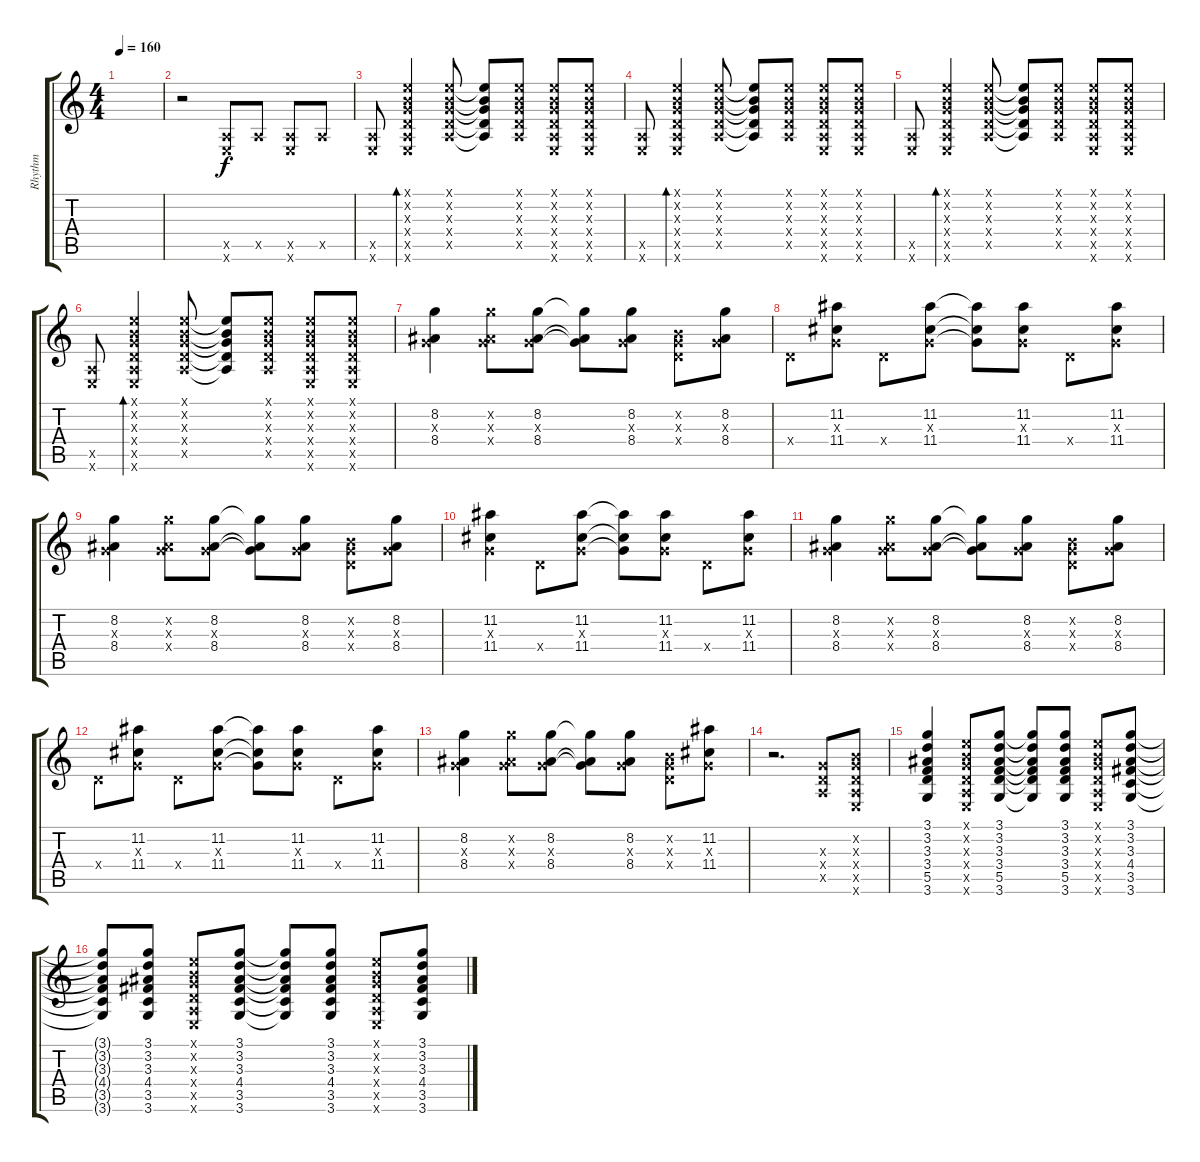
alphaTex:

\track ("Rhythm" "Rhythm") {instrument acousticguitarnylon}
\staff {score tabs}
\tuning (E4 B3 G3 D3 A2 E2) {hide}
\ts (4 4)
\tempo 160
\clef g2
\ks c
|
r.2 (0.5{x} 0.6{x}).8{volume 11} 0.5{x}.8 (0.5{x} 0.6{x}).8 0.5{x}.8 |
(0.5{x} 0.6{x}).8 (0.1{x} 0.2{x} 0.3{x} 0.4{x} 0.5{x} 0.6{x}).4{bd 480} (0.1{x} 0.2{x} 0.3{x} 0.4{x} 0.5{x}).8 (0.1{t} 0.2{t} 0.3{t} 0.4{t} 0.5{t}).8 (0.1{x} 0.2{x} 0.3{x} 0.4{x} 0.5{x}).8 (0.1{x} 0.2{x} 0.3{x} 0.4{x} 0.5{x} 0.6{x}).8 (0.1{x} 0.2{x} 0.3{x} 0.4{x} 0.5{x} 0.6{x}).8 |
(0.5{x} 0.6{x}).8 (0.1{x} 0.2{x} 0.3{x} 0.4{x} 0.5{x} 0.6{x}).4{bd 480} (0.1{x} 0.2{x} 0.3{x} 0.4{x} 0.5{x}).8 (0.1{t} 0.2{t} 0.3{t} 0.4{t} 0.5{t}).8 (0.1{x} 0.2{x} 0.3{x} 0.4{x} 0.5{x}).8 (0.1{x} 0.2{x} 0.3{x} 0.4{x} 0.5{x} 0.6{x}).8 (0.1{x} 0.2{x} 0.3{x} 0.4{x} 0.5{x} 0.6{x}).8 |
(0.5{x} 0.6{x}).8 (0.1{x} 0.2{x} 0.3{x} 0.4{x} 0.5{x} 0.6{x}).4{bd 480} (0.1{x} 0.2{x} 0.3{x} 0.4{x} 0.5{x}).8 (0.1{t} 0.2{t} 0.3{t} 0.4{t} 0.5{t}).8 (0.1{x} 0.2{x} 0.3{x} 0.4{x} 0.5{x}).8 (0.1{x} 0.2{x} 0.3{x} 0.4{x} 0.5{x} 0.6{x}).8 (0.1{x} 0.2{x} 0.3{x} 0.4{x} 0.5{x} 0.6{x}).8 |
(0.5{x} 0.6{x}).8 (0.1{x} 0.2{x} 0.3{x} 0.4{x} 0.5{x} 0.6{x}).4{bd 480} (0.1{x} 0.2{x} 0.3{x} 0.4{x} 0.5{x}).8 (0.1{t} 0.2{t} 0.3{t} 0.4{t} 0.5{t}).8 (0.1{x} 0.2{x} 0.3{x} 0.4{x} 0.5{x}).8 (0.1{x} 0.2{x} 0.3{x} 0.4{x} 0.5{x} 0.6{x}).8 (0.1{x} 0.2{x} 0.3{x} 0.4{x} 0.5{x} 0.6{x}).8 |
(8.2 0.3{x} 8.4).4 (8.2{x} 0.3{x} 8.4{x}).8 (8.2 0.3{x} 8.4).8 (8.2{t} 0.3{t} 8.4{t}).8 (8.2 0.3{x} 8.4).8 (0.2{x} 0.3{x} 0.4{x}).8 (8.2 0.3{x} 8.4).8 |
0.4{x}.8 (11.2 0.3{x} 11.4).8 0.4{x}.8 (11.2 0.3{x} 11.4).8 (11.2{t} 0.3{t} 11.4{t}).8 (11.2 0.3{x} 11.4).8 0.4{x}.8 (11.2 0.3{x} 11.4).8 |
(8.2 0.3{x} 8.4).4 (8.2{x} 0.3{x} 8.4{x}).8 (8.2 0.3{x} 8.4).8 (8.2{t} 0.3{t} 8.4{t}).8 (8.2 0.3{x} 8.4).8 (0.2{x} 0.3{x} 0.4{x}).8 (8.2 0.3{x} 8.4).8 |
(11.2 0.3{x} 11.4).4 0.4{x}.8 (11.2 0.3{x} 11.4).8 (11.2{t} 0.3{t} 11.4{t}).8 (11.2 0.3{x} 11.4).8 0.4{x}.8 (11.2 0.3{x} 11.4).8 |
(8.2 0.3{x} 8.4).4 (8.2{x} 0.3{x} 8.4{x}).8 (8.2 0.3{x} 8.4).8 (8.2{t} 0.3{t} 8.4{t}).8 (8.2 0.3{x} 8.4).8 (0.2{x} 0.3{x} 0.4{x}).8 (8.2 0.3{x} 8.4).8 |
0.4{x}.8 (11.2 0.3{x} 11.4).8 0.4{x}.8 (11.2 0.3{x} 11.4).8 (11.2{t} 0.3{t} 11.4{t}).8 (11.2 0.3{x} 11.4).8 0.4{x}.8 (11.2 0.3{x} 11.4).8 |
(8.2 0.3{x} 8.4).4 (8.2{x} 0.3{x} 8.4{x}).8 (8.2 0.3{x} 8.4).8 (8.2{t} 0.3{t} 8.4{t}).8 (8.2 0.3{x} 8.4).8 (0.2{x} 0.3{x} 0.4{x}).8 (11.2 0.3{x} 11.4).8 |
r.2{d} (0.3{x} 0.4{x} 0.5{x}).8 (0.2{x} 0.3{x} 0.4{x} 0.5{x} 0.6{x}).8 |
(3.1 3.2 3.3 3.4 5.5 3.6).4 (0.1{x} 0.2{x} 0.3{x} 0.4{x} 0.5{x} 0.6{x}).8 (3.1 3.2 3.3 3.4 5.5 3.6).8 (3.1{t} 3.2{t} 3.3{t} 3.4{t} 5.5{t} 3.6{t}).8 (3.1 3.2 3.3 3.4 5.5 3.6).8 (0.1{x} 0.2{x} 0.3{x} 0.4{x} 0.5{x} 0.6{x}).8 (3.1 3.2 3.3 4.4 3.5 3.6).8 |
(3.1{t} 3.2{t} 3.3{t} 4.4{t} 3.5{t} 3.6{t}).8 (3.1 3.2 3.3 4.4 3.5 3.6).8 (0.1{x} 0.2{x} 0.3{x} 0.4{x} 0.5{x} 0.6{x}).8 (3.1 3.2 3.3 4.4 3.5 3.6).8 (3.1{t} 3.2{t} 3.3{t} 4.4{t} 3.5{t} 3.6{t}).8 (3.1 3.2 3.3 4.4 3.5 3.6).8 (0.1{x} 0.2{x} 0.3{x} 0.4{x} 0.5{x} 0.6{x}).8 (3.1 3.2 3.3 4.4 3.5 3.6).8
